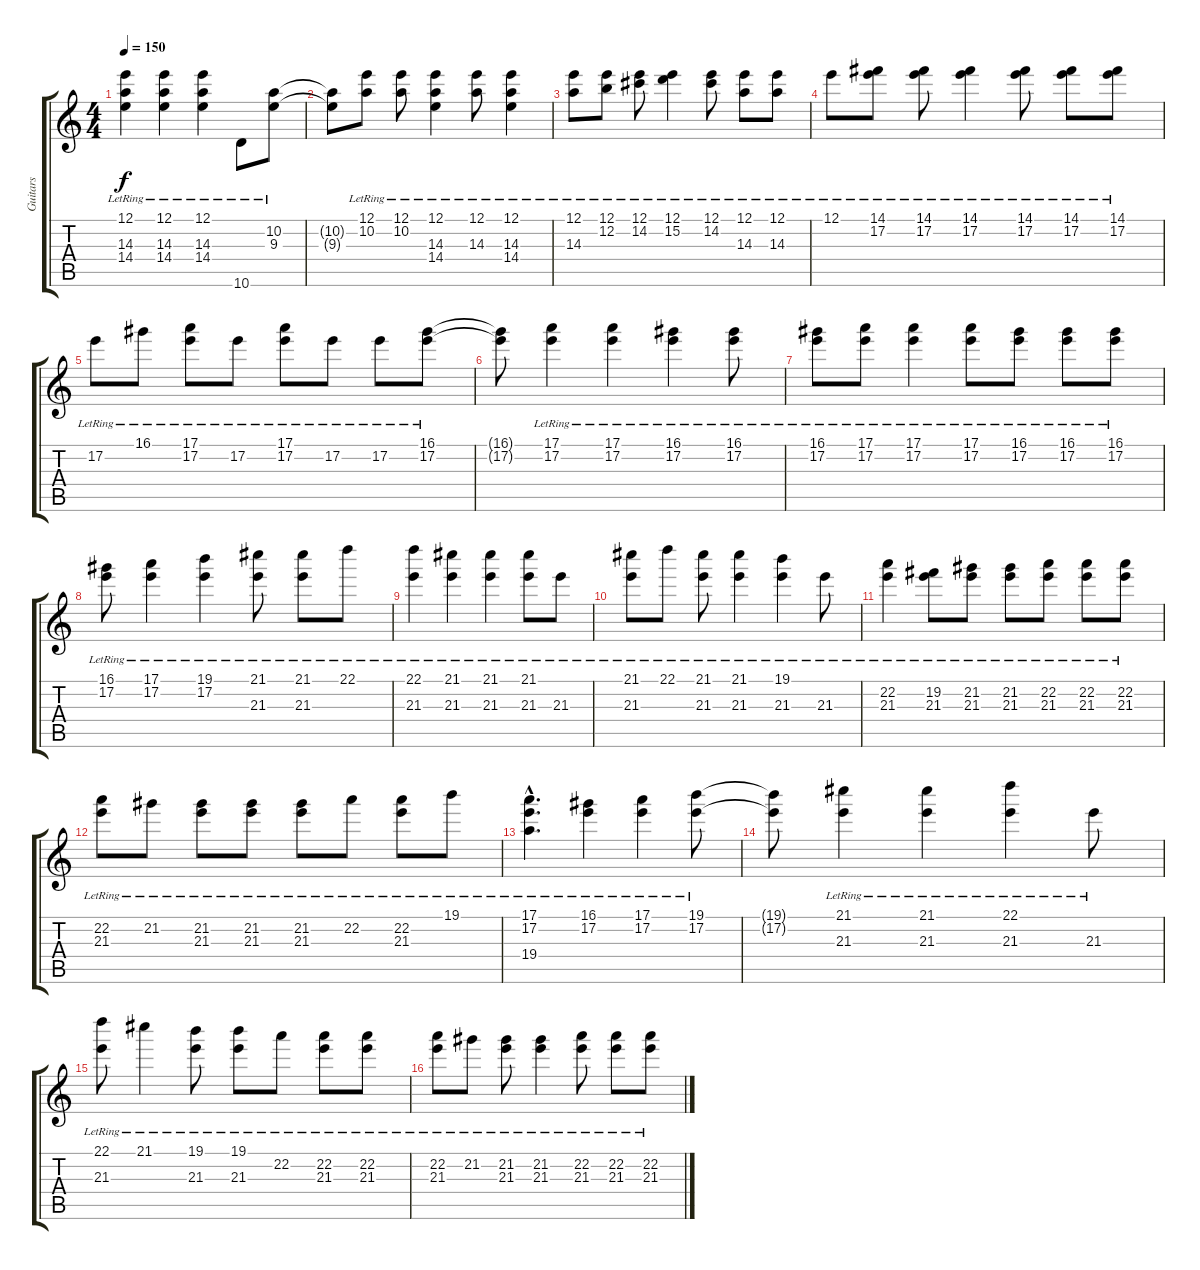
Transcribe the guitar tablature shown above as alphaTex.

\track ("Guitars" "Guitars") {instrument acousticguitarsteel}
\staff {score tabs}
\tuning (E4 B3 G3 D3 A2 E2) {hide}
\ts (4 4)
\tempo 150
\clef g2
\ks c
(12.1{lr} 14.3{lr} 14.4{lr}).4{dy f} (12.1{lr} 14.3{lr} 14.4{lr}).4 (12.1{lr} 14.3{lr} 14.4{lr}).4 10.6{lr}.8 (10.2{lr} 9.3{lr}).8 |
(10.2{t} 9.3{t}).8 (12.1{lr} 10.2{lr}).8 (12.1{lr} 10.2{lr}).8 (12.1{lr} 14.3{lr} 14.4{lr}).4 (12.1{lr} 14.3{lr}).8 (12.1{lr} 14.3{lr} 14.4{lr}).4 |
(12.1{lr} 14.3{lr}).8 (12.1{lr} 12.2{lr}).8 (12.1{lr} 14.2{lr}).8 (12.1{lr} 15.2{lr}).4 (12.1{lr} 14.2{lr}).8 (12.1{lr} 14.3{lr}).8 (12.1{lr} 14.3{lr}).8 |
12.1{lr}.8 (14.1{lr} 17.2{lr}).8 (14.1{lr} 17.2{lr}).8 (14.1{lr} 17.2{lr}).4 (14.1{lr} 17.2{lr}).8 (14.1{lr} 17.2{lr}).8 (14.1{lr} 17.2{lr}).8 |
17.2{lr}.8 16.1{lr}.8 (17.1{lr} 17.2{lr}).8 17.2{lr}.8 (17.1{lr} 17.2{lr}).8 17.2{lr}.8 17.2{lr}.8 (16.1{lr} 17.2{lr}).8 |
(16.1{t} 17.2{t}).8 (17.1{lr} 17.2{lr}).4 (17.1{lr} 17.2{lr}).4 (16.1{lr} 17.2{lr}).4 (16.1{lr} 17.2{lr}).8 |
(16.1{lr} 17.2{lr}).8 (17.1{lr} 17.2{lr}).8 (17.1{lr} 17.2{lr}).4 (17.1{lr} 17.2{lr}).8 (16.1{lr} 17.2{lr}).8 (16.1{lr} 17.2{lr}).8 (16.1{lr} 17.2{lr}).8 |
(16.1{lr} 17.2{lr}).8 (17.1{lr} 17.2{lr}).4 (19.1{lr} 17.2{lr}).4 (21.1{lr} 21.3{lr}).8 (21.1{lr} 21.3{lr}).8 22.1{lr}.8 |
(22.1{lr} 21.3{lr}).4 (21.1{lr} 21.3{lr}).4 (21.1{lr} 21.3{lr}).4 (21.1{lr} 21.3{lr}).8 21.3{lr}.8 |
(21.1{lr} 21.3{lr}).8 22.1{lr}.8 (21.1{lr} 21.3{lr}).8 (21.1{lr} 21.3{lr}).4 (19.1{lr} 21.3{lr}).4 21.3{lr}.8 |
(22.2{lr} 21.3{lr}).4 (19.2{lr} 21.3{lr}).8 (21.2{lr} 21.3{lr}).8 (21.2{lr} 21.3{lr}).8 (22.2{lr} 21.3{lr}).8 (22.2{lr} 21.3{lr}).8 (22.2{lr} 21.3{lr}).8 |
(22.2{lr} 21.3{lr}).8 21.2{lr}.8 (21.2{lr} 21.3{lr}).8 (21.2{lr} 21.3{lr}).8 (21.2{lr} 21.3{lr}).8 22.2{lr}.8 (22.2{lr} 21.3{lr}).8 19.1{lr}.8 |
(17.1{hac lr} 17.2{hac lr} 19.4{hac lr}).4{d} (16.1{lr} 17.2{lr}).4 (17.1{lr} 17.2{lr}).4 (19.1{lr} 17.2{lr}).8 |
(19.1{t} 17.2{t}).8 (21.1{lr} 21.3{lr}).4 (21.1{lr} 21.3{lr}).4 (22.1{lr} 21.3{lr}).4 21.3{lr}.8 |
(22.1{lr} 21.3{lr}).8 21.1{lr}.4 (19.1{lr} 21.3{lr}).8 (19.1{lr} 21.3{lr}).8 22.2{lr}.8 (22.2{lr} 21.3{lr}).8 (22.2{lr} 21.3{lr}).8 |
(22.2{lr} 21.3{lr}).8 21.2{lr}.8 (21.2{lr} 21.3{lr}).8 (21.2{lr} 21.3{lr}).4 (22.2{lr} 21.3{lr}).8 (22.2{lr} 21.3{lr}).8 (22.2{lr} 21.3{lr}).8
